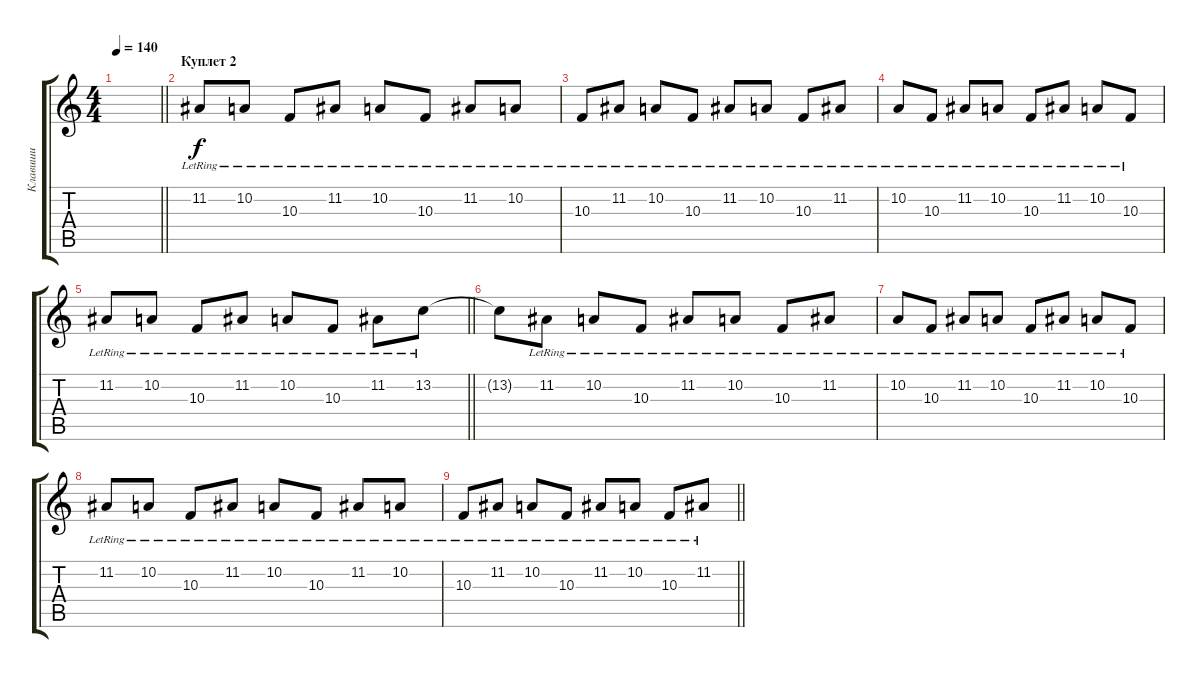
\track ("Клавиши" "Клавиши") {instrument acousticgrandpiano}
\staff {score tabs}
\tuning (E4 B3 G3 D3 A2 E2) {hide}
\ts (4 4)
\tempo 140
\clef g2
\barLineRight lightlight
\ks c
|
\section ("" "Куплет 2")
11.2{lr}.8{volume 10} 10.2{lr}.8 10.3{lr}.8 11.2{lr}.8 10.2{lr}.8 10.3{lr}.8 11.2{lr}.8 10.2{lr}.8 |
10.3{lr}.8 11.2{lr}.8 10.2{lr}.8 10.3{lr}.8 11.2{lr}.8 10.2{lr}.8 10.3{lr}.8 11.2{lr}.8 |
10.2{lr}.8 10.3{lr}.8 11.2{lr}.8 10.2{lr}.8 10.3{lr}.8 11.2{lr}.8 10.2{lr}.8 10.3{lr}.8 |
\barLineRight lightlight
11.2{lr}.8 10.2{lr}.8 10.3{lr}.8 11.2{lr}.8 10.2{lr}.8 10.3{lr}.8 11.2{lr}.8 13.2{lr}.8 |
13.2{t}.8 11.2{lr}.8 10.2{lr}.8 10.3{lr}.8 11.2{lr}.8 10.2{lr}.8 10.3{lr}.8 11.2{lr}.8 |
10.2{lr}.8 10.3{lr}.8 11.2{lr}.8 10.2{lr}.8 10.3{lr}.8 11.2{lr}.8 10.2{lr}.8 10.3{lr}.8 |
11.2{lr}.8 10.2{lr}.8 10.3{lr}.8 11.2{lr}.8 10.2{lr}.8 10.3{lr}.8 11.2{lr}.8 10.2{lr}.8 |
\barLineRight lightlight
10.3{lr}.8 11.2{lr}.8 10.2{lr}.8 10.3{lr}.8 11.2{lr}.8 10.2{lr}.8 10.3{lr}.8 11.2{lr}.8
